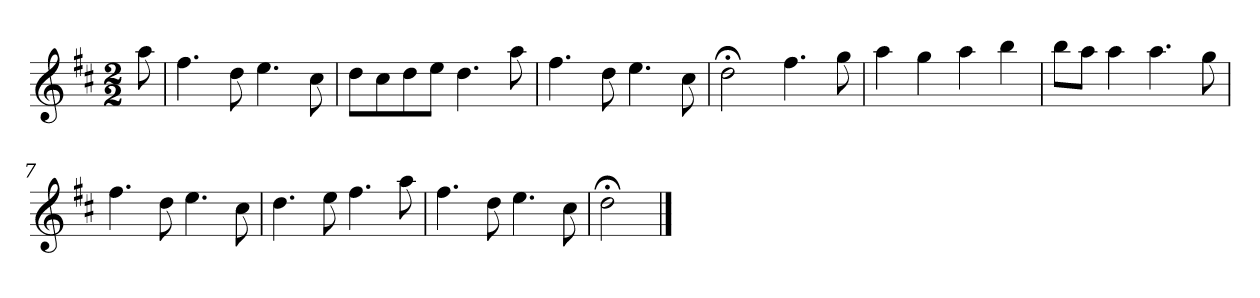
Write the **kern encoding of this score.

**kern
*part1
*staff1
*k[f#c#]
*D:
*M2/2
*MM120
=
8aa
=1
4.ff#
8dd
4.ee
8cc#
=2
8ddL
8cc#
8dd
8eeJ
4.dd
8aa
=3
4.ff#
8dd
4.ee
8cc#
=4
2dd;<
4.ff#
8gg
=5
4aa
4gg
4aa
4bb
=6
8bbL
8aaJ
4aa
4.aa
8gg
=7
4.ff#
8dd
4.ee
8cc#
=8
4.dd
8ee
4.ff#
8aa
=9
4.ff#
8dd
4.ee
8cc#
=10
2dd;<
==
*-
